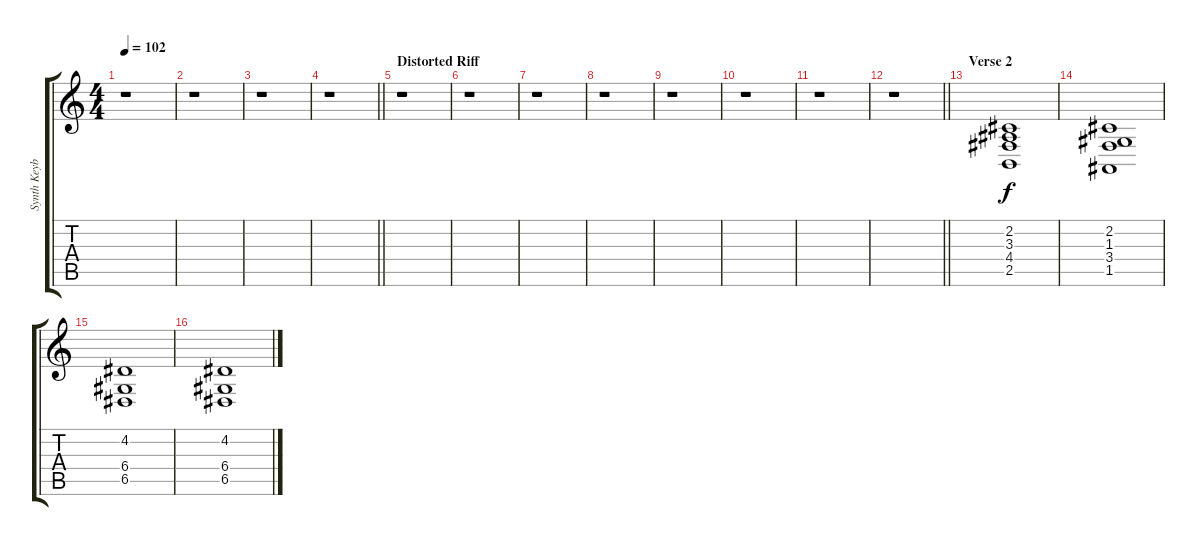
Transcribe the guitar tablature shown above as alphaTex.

\track ("Synth Keyboards" "Synth Keyb") {instrument stringensemble1}
\staff {score tabs}
\tuning (E4 B3 G3 D3 A2 E2) {hide}
\ts (4 4)
\tempo 102
\clef g2
\ks c
r.1{dy f} |
r.1 |
r.1 |
\barLineRight lightlight
r.1 |
\section ("" "Distorted Riff")
r.1 |
r.1 |
r.1 |
r.1 |
r.1 |
r.1 |
r.1 |
\barLineRight lightlight
r.1 |
\section ("" "Verse 2")
(2.2 3.3 4.4 2.5).1 |
(2.2 1.3 3.4 1.5).1 |
(4.2 6.4 6.5).1 |
(4.2 6.4 6.5).1
